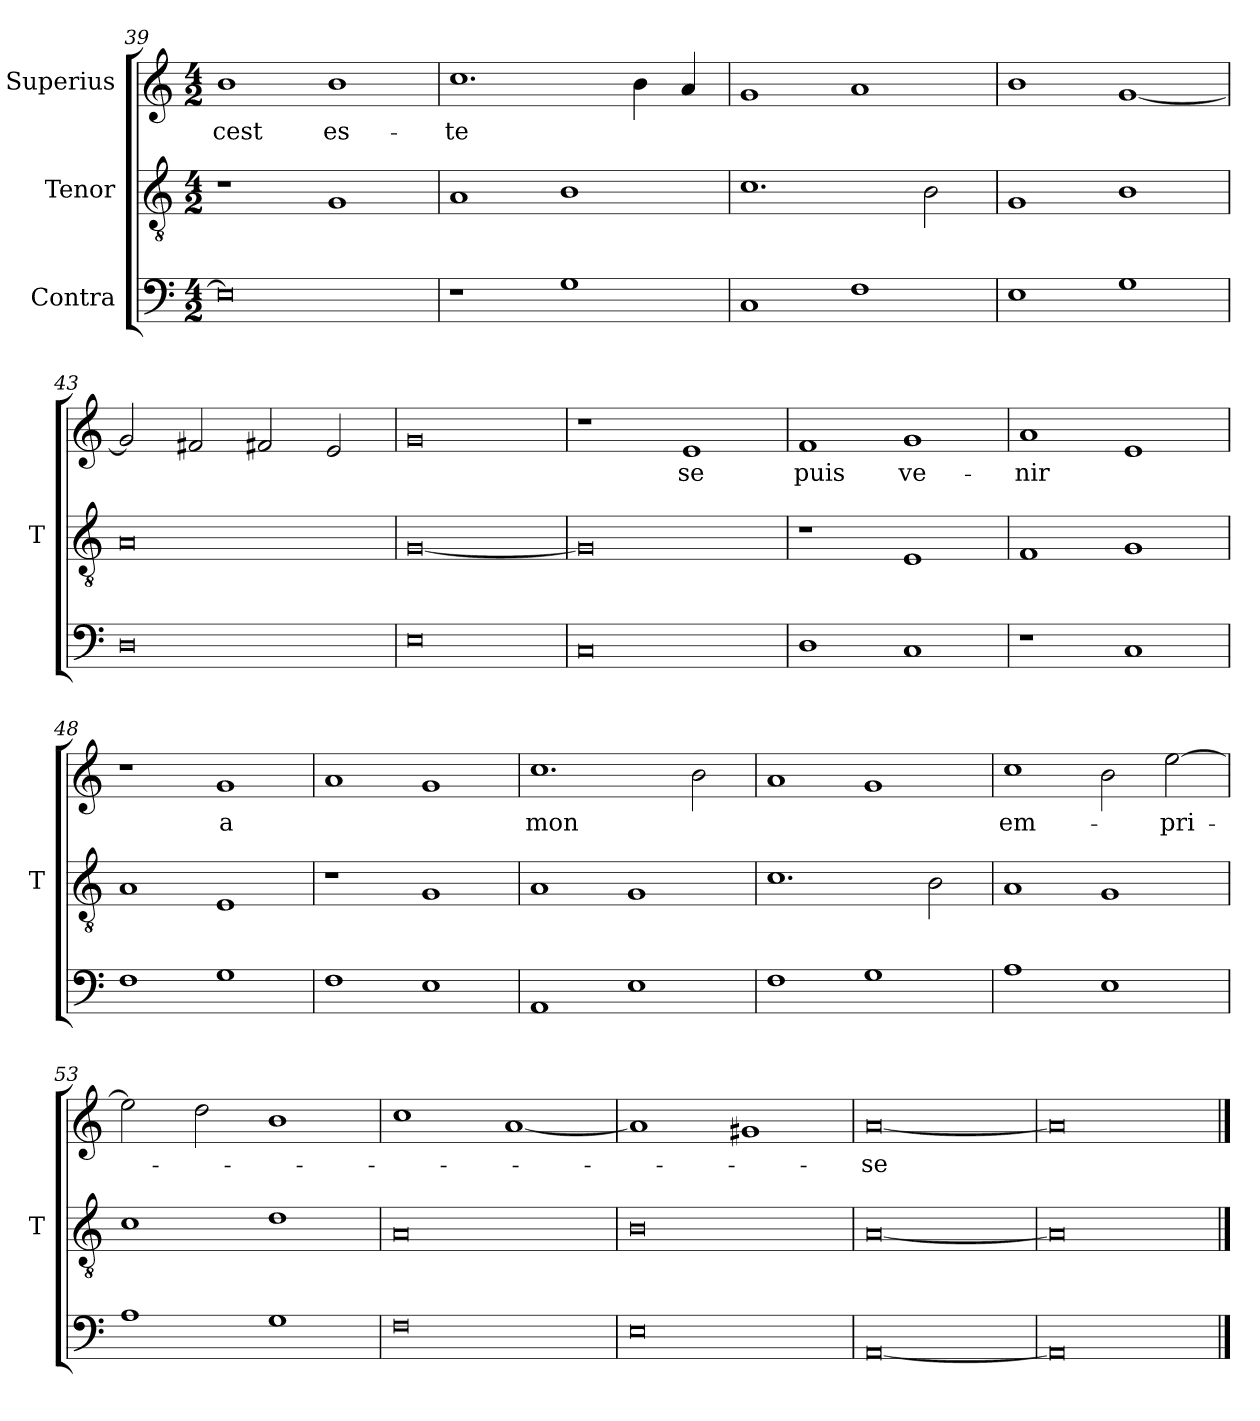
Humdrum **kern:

**kern	**kern	**kern	**text
*part3	*part2	*part1	*part1
*staff3	*staff2	*staff1	*staff1
*I"Contra	*I"Tenor	*I"Superius	*
*	*I'T	*	*
*clefF4	*clefGv2	*clefG2	*
*M4/2	*M4/2	*M4/2	*
=39	=39	=39	=39
0E]	1r	1b	-cest
.	1G	1b	es-
=40	=40	=40	=40
1r	1A	1.cc	-te
1G	1B	.	.
.	.	4b	.
.	.	4a	.
=41	=41	=41	=41
1C	1.c	1g	.
1F	.	1a	.
.	2B	.	.
=42	=42	=42	=42
1E	1G	1b	.
1G	1B	[1g	.
=43	=43	=43	=43
0D	0A	2g]	.
.	.	2f#X	.
.	.	2f#X	.
.	.	2e	.
=44	=44	=44	=44
0E	[0G	0g	.
=45	=45	=45	=45
0C	0G]	1r	.
.	.	1e	-se
=46	=46	=46	=46
1D	1r	1f	-puis
1C	1E	1g	ve-
=47	=47	=47	=47
1r	1F	1a	-nir
1C	1G	1e	.
=48	=48	=48	=48
1F	1A	1r	.
1G	1E	1g	-a
=49	=49	=49	=49
1F	1r	1a	.
1E	1G	1g	.
=50	=50	=50	=50
1AA	1A	1.cc	-mon
1E	1G	.	.
.	.	2b	.
=51	=51	=51	=51
1F	1.c	1a	.
1G	.	1g	.
.	2B	.	.
=52	=52	=52	=52
1A	1A	1cc	em-
1E	1G	2b	.
.	.	[2ee	-pri-
=53	=53	=53	=53
1A	1c	2ee]	.
.	.	2dd	.
1G	1d	1b	.
=54	=54	=54	=54
0F	0A	1cc	.
.	.	[1a	.
=55	=55	=55	=55
0E	0B	1a]	.
.	.	1g#X	.
=56	=56	=56	=56
[0AA	[0A	[0a	-se
=57	=57	=57	=57
0AA]	0A]	0a]	.
==	==	==	==
*-	*-	*-	*-
